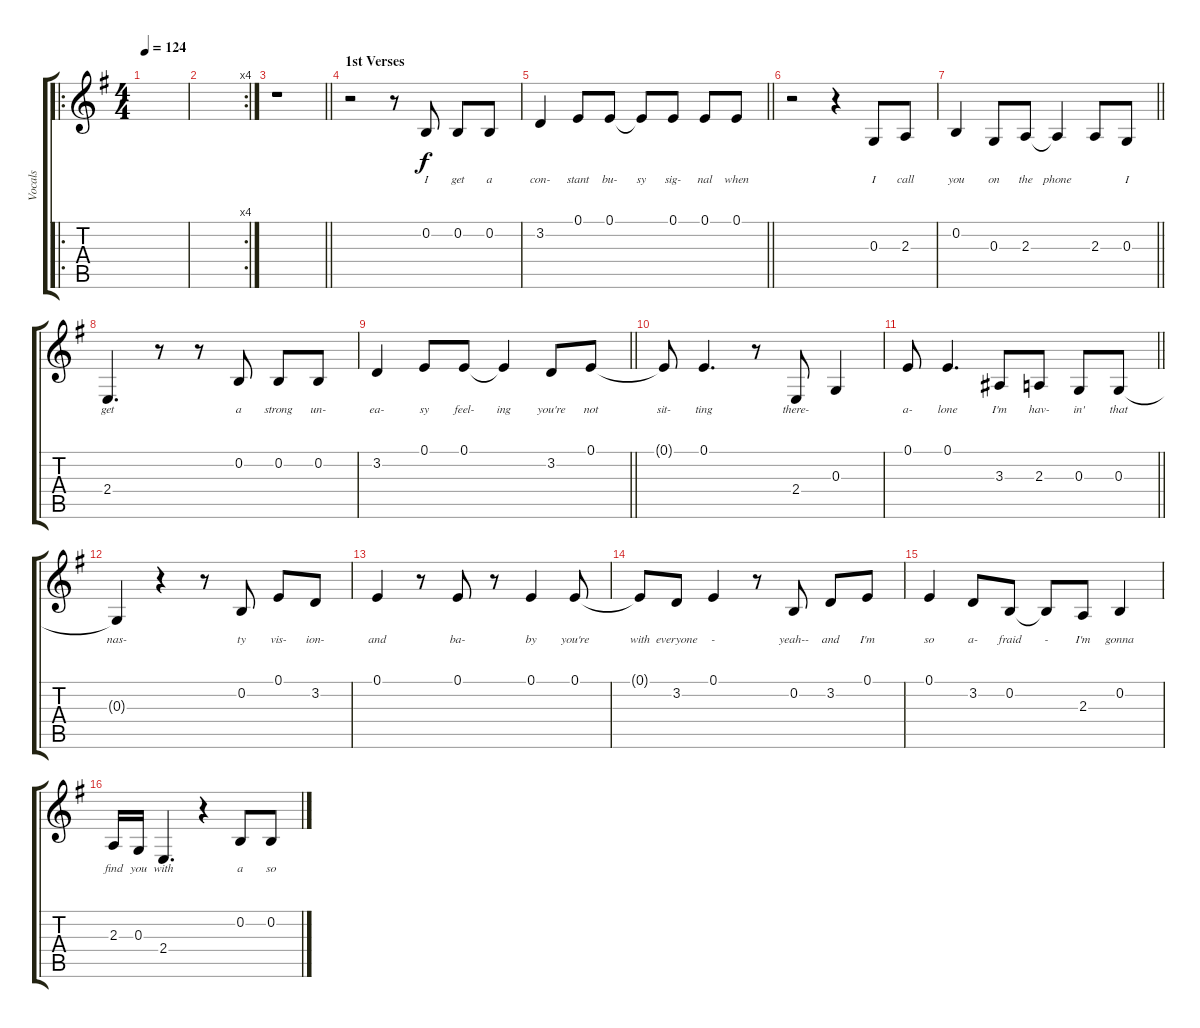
\track ("Vocals" "Vocals") {instrument bassoon}
\staff {score tabs}
\tuning (E4 B3 G3 D3 A2 E2) {hide}
\ro
\ts (4 4)
\tempo 124
\clef g2
\ks g
|
\rc 4
|
\barLineRight lightlight
r.1 |
\section ("" "1st Verses")
r.2 r.8 0.2.8{lyrics (0 "I") lyrics (1 "") lyrics (2 "") lyrics (3 "") lyrics (4 "")} 0.2.8{lyrics (0 "get") lyrics (1 "") lyrics (2 "") lyrics (3 "") lyrics (4 "")} 0.2.8{lyrics (0 "a") lyrics (1 "") lyrics (2 "") lyrics (3 "") lyrics (4 "")} |
\barLineRight lightlight
3.2.4{lyrics (0 "con-") lyrics (1 "") lyrics (2 "") lyrics (3 "") lyrics (4 "")} 0.1.8{lyrics (0 "stant") lyrics (1 "") lyrics (2 "") lyrics (3 "") lyrics (4 "")} 0.1.8{lyrics (0 "bu-") lyrics (1 "") lyrics (2 "") lyrics (3 "") lyrics (4 "")} 0.1{t}.8{lyrics (0 "sy") lyrics (1 "") lyrics (2 "") lyrics (3 "") lyrics (4 "")} 0.1.8{lyrics (0 "sig-") lyrics (1 "") lyrics (2 "") lyrics (3 "") lyrics (4 "")} 0.1.8{lyrics (0 "nal") lyrics (1 "") lyrics (2 "") lyrics (3 "") lyrics (4 "")} 0.1.8{lyrics (0 "when") lyrics (1 "") lyrics (2 "") lyrics (3 "") lyrics (4 "")} |
r.2 r.4 0.3.8{lyrics (0 "I") lyrics (1 "") lyrics (2 "") lyrics (3 "") lyrics (4 "")} 2.3.8{lyrics (0 "call") lyrics (1 "") lyrics (2 "") lyrics (3 "") lyrics (4 "")} |
\barLineRight lightlight
0.2.4{lyrics (0 "you") lyrics (1 "") lyrics (2 "") lyrics (3 "") lyrics (4 "")} 0.3.8{lyrics (0 "on") lyrics (1 "") lyrics (2 "") lyrics (3 "") lyrics (4 "")} 2.3.8{lyrics (0 "the") lyrics (1 "") lyrics (2 "") lyrics (3 "") lyrics (4 "")} 2.3{t}.4{lyrics (0 "phone") lyrics (1 "") lyrics (2 "") lyrics (3 "") lyrics (4 "")} 2.3.8{lyrics (0 " ") lyrics (1 "") lyrics (2 "") lyrics (3 "") lyrics (4 "")} 0.3.8{lyrics (0 "I") lyrics (1 "") lyrics (2 "") lyrics (3 "") lyrics (4 "")} |
2.4.4{d lyrics (0 "get") lyrics (1 "") lyrics (2 "") lyrics (3 "") lyrics (4 "")} r.8 r.8 0.2.8{lyrics (0 "a") lyrics (1 "") lyrics (2 "") lyrics (3 "") lyrics (4 "")} 0.2.8{lyrics (0 "strong") lyrics (1 "") lyrics (2 "") lyrics (3 "") lyrics (4 "")} 0.2.8{lyrics (0 "un-") lyrics (1 "") lyrics (2 "") lyrics (3 "") lyrics (4 "")} |
\barLineRight lightlight
3.2.4{lyrics (0 "ea-") lyrics (1 "") lyrics (2 "") lyrics (3 "") lyrics (4 "")} 0.1.8{lyrics (0 "sy") lyrics (1 "") lyrics (2 "") lyrics (3 "") lyrics (4 "")} 0.1.8{lyrics (0 "feel-") lyrics (1 "") lyrics (2 "") lyrics (3 "") lyrics (4 "")} 0.1{t}.4{lyrics (0 "ing") lyrics (1 "") lyrics (2 "") lyrics (3 "") lyrics (4 "")} 3.2.8{lyrics (0 "you're") lyrics (1 "") lyrics (2 "") lyrics (3 "") lyrics (4 "")} 0.1.8{lyrics (0 "not") lyrics (1 "") lyrics (2 "") lyrics (3 "") lyrics (4 "")} |
0.1{t}.8{lyrics (0 "sit-") lyrics (1 "") lyrics (2 "") lyrics (3 "") lyrics (4 "")} 0.1.4{d lyrics (0 "ting") lyrics (1 "") lyrics (2 "") lyrics (3 "") lyrics (4 "")} r.8 2.4.8{lyrics (0 "there-") lyrics (1 "") lyrics (2 "") lyrics (3 "") lyrics (4 "")} 0.3.4{lyrics (0 " ") lyrics (1 "") lyrics (2 "") lyrics (3 "") lyrics (4 "")} |
\barLineRight lightlight
0.1.8{lyrics (0 "a-") lyrics (1 "") lyrics (2 "") lyrics (3 "") lyrics (4 "")} 0.1.4{d lyrics (0 "lone") lyrics (1 "") lyrics (2 "") lyrics (3 "") lyrics (4 "")} 3.3.8{lyrics (0 "I'm") lyrics (1 "") lyrics (2 "") lyrics (3 "") lyrics (4 "")} 2.3.8{lyrics (0 "hav-") lyrics (1 "") lyrics (2 "") lyrics (3 "") lyrics (4 "")} 0.3.8{lyrics (0 "in'") lyrics (1 "") lyrics (2 "") lyrics (3 "") lyrics (4 "")} 0.3.8{lyrics (0 "that") lyrics (1 "") lyrics (2 "") lyrics (3 "") lyrics (4 "")} |
0.3{t}.4{lyrics (0 "nas-") lyrics (1 "") lyrics (2 "") lyrics (3 "") lyrics (4 "")} r.4 r.8 0.2.8{lyrics (0 "ty") lyrics (1 "") lyrics (2 "") lyrics (3 "") lyrics (4 "")} 0.1.8{lyrics (0 "vis-") lyrics (1 "") lyrics (2 "") lyrics (3 "") lyrics (4 "")} 3.2.8{lyrics (0 "ion-") lyrics (1 "") lyrics (2 "") lyrics (3 "") lyrics (4 "")} |
0.1.4{lyrics (0 "and") lyrics (1 "") lyrics (2 "") lyrics (3 "") lyrics (4 "")} r.8 0.1.8{lyrics (0 "ba-") lyrics (1 "") lyrics (2 "") lyrics (3 "") lyrics (4 "")} r.8 0.1.4{lyrics (0 "by") lyrics (1 "") lyrics (2 "") lyrics (3 "") lyrics (4 "")} 0.1.8{lyrics (0 "you're") lyrics (1 "") lyrics (2 "") lyrics (3 "") lyrics (4 "")} |
0.1{t}.8{lyrics (0 "with") lyrics (1 "") lyrics (2 "") lyrics (3 "") lyrics (4 "")} 3.2.8{lyrics (0 "everyone") lyrics (1 "") lyrics (2 "") lyrics (3 "") lyrics (4 "")} 0.1.4{lyrics (0 "-") lyrics (1 "") lyrics (2 "") lyrics (3 "") lyrics (4 "")} r.8 0.2.8{lyrics (0 "yeah--") lyrics (1 "") lyrics (2 "") lyrics (3 "") lyrics (4 "")} 3.2.8{lyrics (0 "and") lyrics (1 "") lyrics (2 "") lyrics (3 "") lyrics (4 "")} 0.1.8{lyrics (0 "I'm") lyrics (1 "") lyrics (2 "") lyrics (3 "") lyrics (4 "")} |
0.1.4{lyrics (0 "so") lyrics (1 "") lyrics (2 "") lyrics (3 "") lyrics (4 "")} 3.2.8{lyrics (0 "a-") lyrics (1 "") lyrics (2 "") lyrics (3 "") lyrics (4 "")} 0.2.8{lyrics (0 "fraid") lyrics (1 "") lyrics (2 "") lyrics (3 "") lyrics (4 "")} 0.2{t}.8{lyrics (0 "-") lyrics (1 "") lyrics (2 "") lyrics (3 "") lyrics (4 "")} 2.3.8{lyrics (0 "I'm") lyrics (1 "") lyrics (2 "") lyrics (3 "") lyrics (4 "")} 0.2.4{lyrics (0 "gonna") lyrics (1 "") lyrics (2 "") lyrics (3 "") lyrics (4 "")} |
2.3.16{lyrics (0 "find") lyrics (1 "") lyrics (2 "") lyrics (3 "") lyrics (4 "")} 0.3.16{lyrics (0 "you") lyrics (1 "") lyrics (2 "") lyrics (3 "") lyrics (4 "")} 2.4.4{d lyrics (0 "with") lyrics (1 "") lyrics (2 "") lyrics (3 "") lyrics (4 "")} r.4 0.2.8{lyrics (0 "a") lyrics (1 "") lyrics (2 "") lyrics (3 "") lyrics (4 "")} 0.2.8{lyrics (0 "so") lyrics (1 "") lyrics (2 "") lyrics (3 "") lyrics (4 "")}
